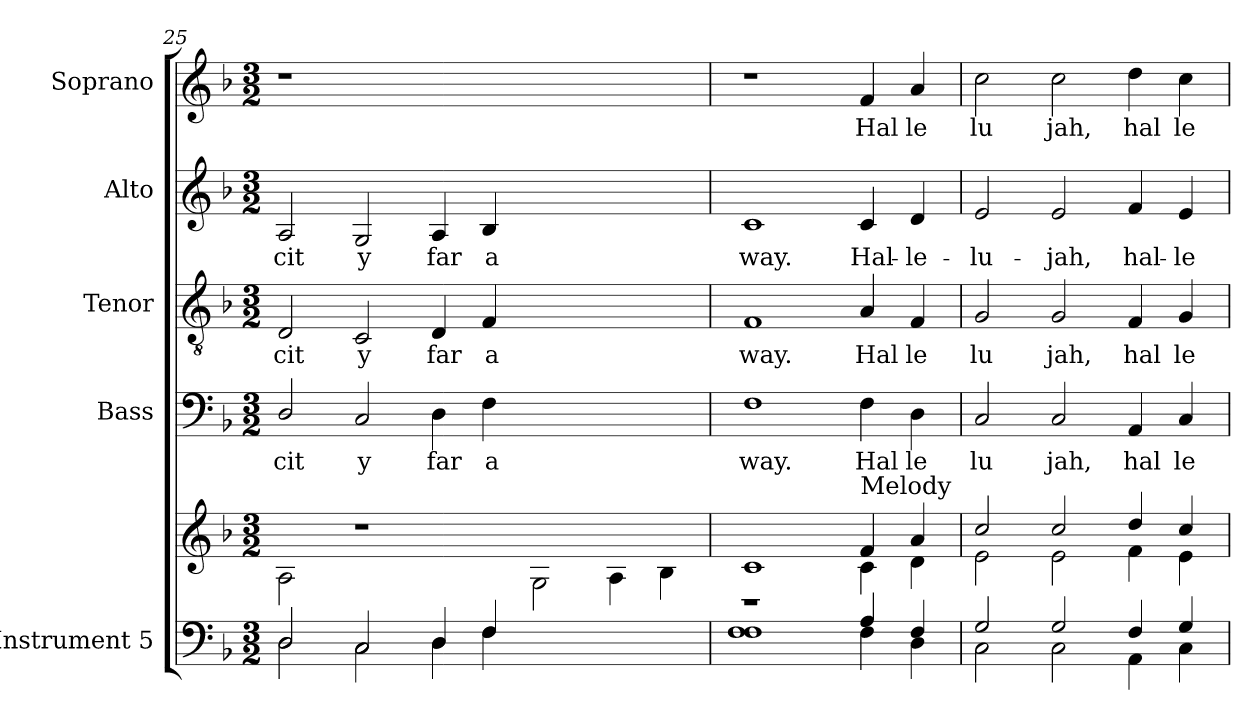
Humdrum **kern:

**kern	**kern	**kern	**text	**kern	**text	**kern	**text	**kern	**text
*part5	*part5	*part4	*part4	*part3	*part3	*part2	*part2	*part1	*part1
*staff6	*staff5	*staff4	*staff4	*staff3	*staff3	*staff2	*staff2	*staff1	*staff1
*I"Instrument 5	*	*I"Bass	*	*I"Tenor	*	*I"Alto	*	*I"Soprano	*
*clefF4	*clefG2	*clefF4	*	*clefGv2	*	*clefG2	*	*clefG2	*
*k[b-]	*k[b-]	*k[b-]	*	*k[b-]	*	*k[b-]	*	*k[b-]	*
*F:	*F:	*F:	*	*F:	*	*F:	*	*F:	*
*M3/2	*M3/2	*M3/2	*	*M3/2	*	*M3/2	*	*M3/2	*
=25	=25	=25	=25	=25	=25	=25	=25	=25	=25
*^	*	*	*	*	*	*	*	*	*
!	!	!	!	!LO:LY:b:cj	!	!LO:LY:b:cj	!	!LO:LY:b:cj	!LO:N:vis=1	!
2D/	2D\	2A\	2D/	cit	2D/	cit	2A/	cit	1.r	.
!	!	!	!	!LO:LY:b:cj	!	!LO:LY:b:cj	!	!LO:LY:b:cj	!	!
2C\	2C/	1r	2C/	y	2C/	y	2G/	y	.	.
!	!	!	!	!LO:LY:b:cj	!	!LO:LY:b:cj	!	!LO:LY:b:cj	!	!
4D/	4D\	.	4D\	far	4D/	far	4A/	far	.	.
!	!	!	!	!LO:LY:b:cj	!	!LO:LY:b:cj	!	!LO:LY:b:cj	!	!
4F\	4F/	.	4F\	a	4F/	a	4B-/	a	.	.
1ryy	1ryy	2G\	1ryy	.	1ryy	.	1ryy	.	1ryy	.
.	.	4A\	.	.	.	.	.	.	.	.
.	.	4B-\	.	.	.	.	.	.	.	.
!!LO:PB:g=z
=26	=26	=26	=26	=26	=26	=26	=26	=26	=26	=26
*	*	*^	*	*	*	*	*	*	*	*
!	!	!	!	!	!LO:LY:b:cj	!	!LO:LY:b:cj	!	!LO:LY:b:cj	!	!
1F 1F	1ryy	1c	1r	1F	way.	1F	way.	1c	way.	1r	.
!	!	!LO:TX:a:t=Melody	!	!	!	!	!	!	!	!	!
!	!	!	!	!	!LO:LY:b:cj	!	!LO:LY:b:cj	!	!LO:LY:b:cj	!	!LO:LY:b:cj
4A/	4F\	4f/	4c\	4F\	Hal	4A/	Hal	4c/	Hal-	4f/	Hal
!	!	!	!	!	!LO:LY:b:cj	!	!LO:LY:b:cj	!	!LO:LY:b:cj	!	!LO:LY:b:cj
4F/	4D\	4a/	4d\	4D\	le	4F/	le	4d/	-le-	4a/	le
=27	=27	=27	=27	=27	=27	=27	=27	=27	=27	=27	=27
!	!	!	!	!	!LO:LY:b:cj	!	!LO:LY:b:cj	!	!LO:LY:b:cj	!	!LO:LY:b:cj
2G/	2C\	2cc/	2e\	2C/	lu	2G/	lu	2e/	-lu-	2cc\	lu
!	!	!	!	!	!LO:LY:b:cj	!	!LO:LY:b:cj	!	!LO:LY:b:cj	!	!LO:LY:b:cj
2G/	2C\	2cc/	2e\	2C/	jah,	2G/	jah,	2e/	-jah,	2cc\	jah,
!	!	!	!	!	!LO:LY:b:cj	!	!LO:LY:b:cj	!	!LO:LY:b:cj	!	!LO:LY:b:cj
4F/	4AA\	4dd/	4f\	4AA/	hal	4F/	hal	4f/	hal-	4dd\	hal
!	!	!	!	!	!LO:LY:b:cj	!	!LO:LY:b:cj	!	!LO:LY:b:cj	!	!LO:LY:b:cj
4G/	4C\	4cc/	4e\	4C/	le	4G/	le	4e/	-le-	4cc\	le
*v	*v	*	*	*	*	*	*	*	*	*	*
*	*v	*v	*	*	*	*	*	*	*	*
=	=	=	=	=	=	=	=	=	=
*-	*-	*-	*-	*-	*-	*-	*-	*-	*-
